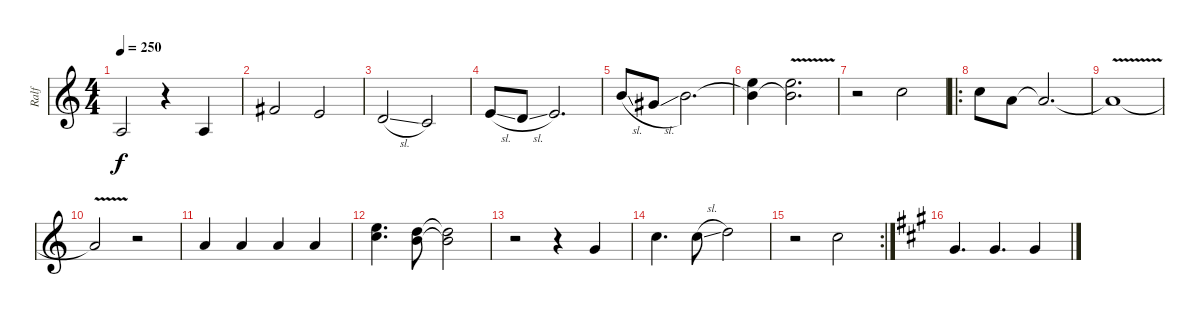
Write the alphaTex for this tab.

\track ("Ralf" "Ralf") {instrument brasssection}
\staff {score}
\tuning (E4 B3 G3 D3 A2 E2) {hide}
\ts (4 4)
\tempo 250
\clef g2
\ks c
2.3{t}.2{dy f} r.4 2.3.4 |
7.2.2 5.2.2 |
7.3{sl}.2 5.3.2 |
5.2{sl}.8 3.2{sl}.8 5.2.2{d} |
12.2{sl}.8 9.2{sl}.8 12.2.2{d} |
(12.1 12.2{t}).4 (12.1{v} 12.2{t}).2{d} |
r.2 8.1.2 |
\ro
8.1.8 5.1.8 5.1{t}.2{d} |
5.1{v t}.1 |
5.1{t}.2 r.2 |
5.1.4 5.1.4 5.1.4 5.1.4 |
(12.1 13.2).4{d} (10.1 12.2).8 (10.1{t} 12.2{t}).2 |
r.2 r.4 8.2.4 |
8.1.4{d} 8.1{sl}.8 10.1.2 |
\rc 2
r.2 8.1.2 |
\ks a
4.1.4{d} 4.1.4{d} 4.1.4
